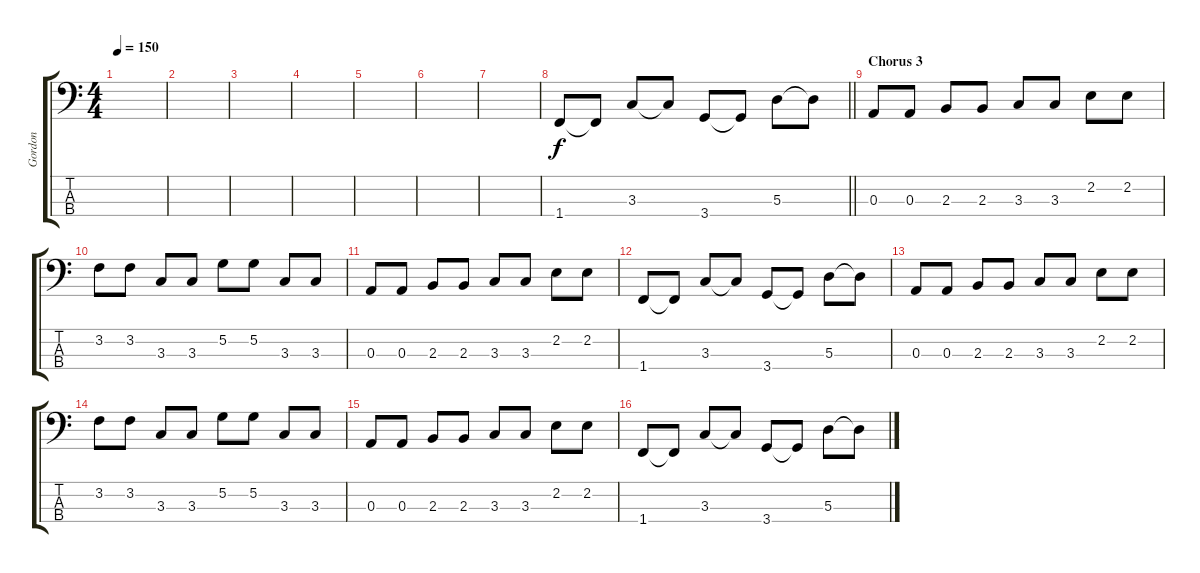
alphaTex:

\track ("Gordon" "Gordon") {instrument electricbassfinger}
\staff {score tabs}
\tuning (G2 D2 A1 E1) {hide}
\ts (4 4)
\tempo 150
\clef f4
\ks c
|
|
|
|
|
|
|
\barLineRight lightlight
1.4.8 1.4{t}.8 3.3.8 3.3{t}.8 3.4.8 3.4{t}.8 5.3.8 5.3{t}.8 |
\section ("" "Chorus 3")
0.3.8 0.3.8 2.3.8 2.3.8 3.3.8 3.3.8 2.2.8 2.2.8 |
3.2.8 3.2.8 3.3.8 3.3.8 5.2.8 5.2.8 3.3.8 3.3.8 |
0.3.8 0.3.8 2.3.8 2.3.8 3.3.8 3.3.8 2.2.8 2.2.8 |
1.4.8 1.4{t}.8 3.3.8 3.3{t}.8 3.4.8 3.4{t}.8 5.3.8 5.3{t}.8 |
0.3.8 0.3.8 2.3.8 2.3.8 3.3.8 3.3.8 2.2.8 2.2.8 |
3.2.8 3.2.8 3.3.8 3.3.8 5.2.8 5.2.8 3.3.8 3.3.8 |
0.3.8 0.3.8 2.3.8 2.3.8 3.3.8 3.3.8 2.2.8 2.2.8 |
1.4.8 1.4{t}.8 3.3.8 3.3{t}.8 3.4.8 3.4{t}.8 5.3.8 5.3{t}.8
